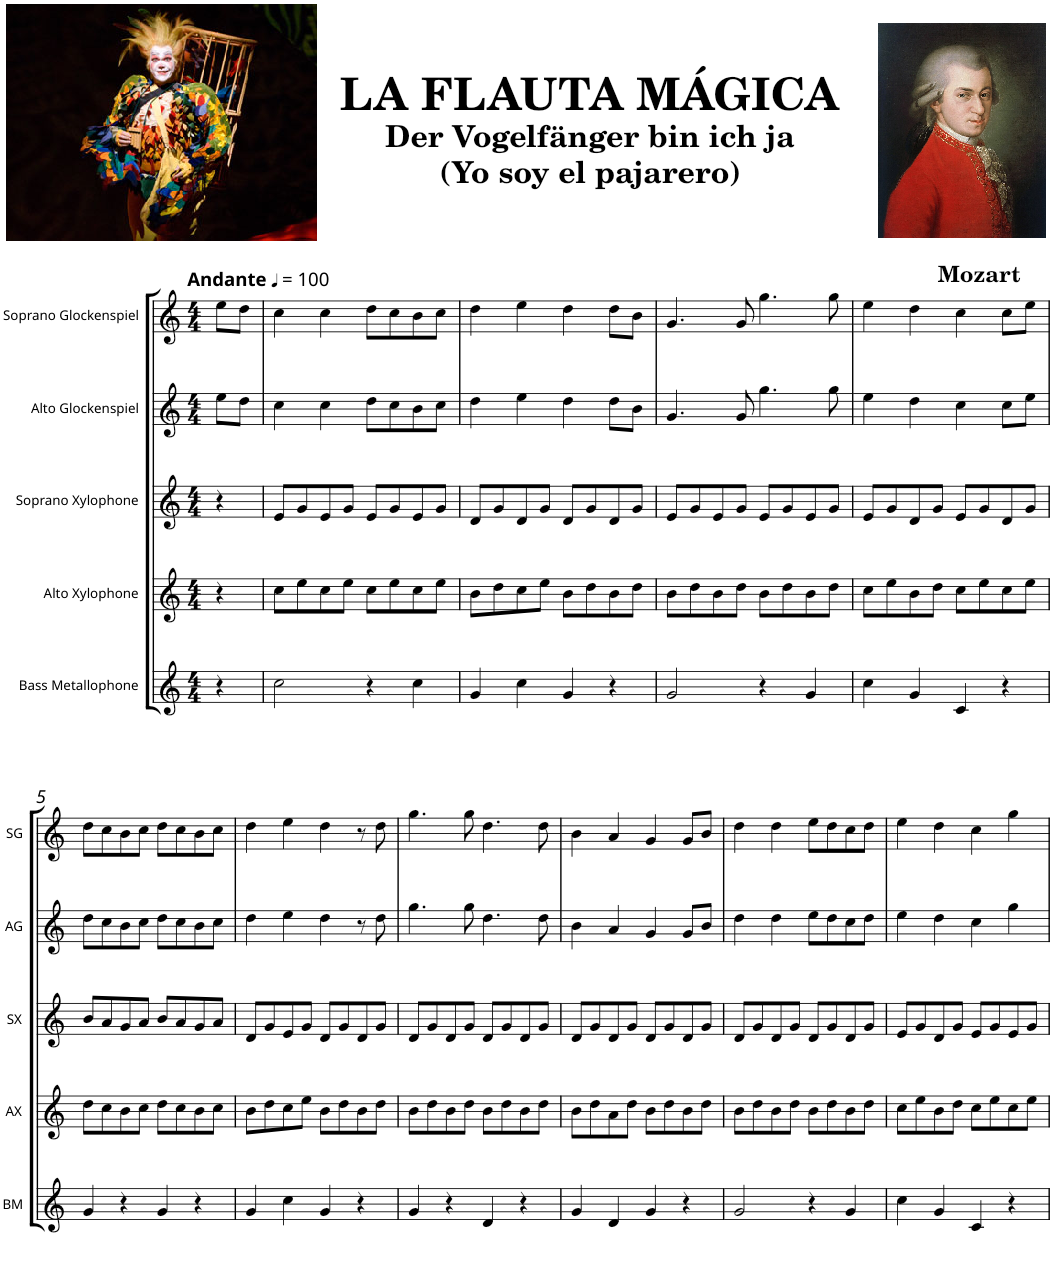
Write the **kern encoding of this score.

**kern	**kern	**kern	**kern	**kern
*part5	*part4	*part3	*part2	*part1
*staff5	*staff4	*staff3	*staff2	*staff1
*I"Bass Metallophone	*I"Alto Xylophone	*I"Soprano Xylophone	*I"Alto Glockenspiel	*I"Soprano Glockenspiel
*I'BM	*I'AX	*I'SX	*I'AG	*I'SG
*clefG2	*clefG2	*clefG2	*clefG2	*clefG2
*Trd7c12	*	*Trd-7c-12	*Trd-7c-12	*Trd-14c-24
*k[]	*k[]	*k[]	*k[]	*k[]
*M4/4	*M4/4	*M4/4	*M4/4	*M4/4
*MM100	*MM100	*MM100	*MM100	*MM100
=	=	=	=	=
!	!	!	!	!LO:TX:a:B:t=Andante
4r	4r	4r	8ee\L	8ee\L
.	.	.	8dd\J	8dd\J
=1	=1	=1	=1	=1
2cc\	8cc\L	8e/L	4cc\	4cc\
.	8ee\	8g/	.	.
.	8cc\	8e/	4cc\	4cc\
.	8ee\J	8g/J	.	.
4r	8cc\L	8e/L	8dd\L	8dd\L
.	8ee\	8g/	8cc\	8cc\
4cc\	8cc\	8e/	8b\	8b\
.	8ee\J	8g/J	8cc\J	8cc\J
=2	=2	=2	=2	=2
4g/	8b\L	8d/L	4dd\	4dd\
.	8dd\	8g/	.	.
4cc\	8cc\	8d/	4ee\	4ee\
.	8ee\J	8g/J	.	.
4g/	8b\L	8d/L	4dd\	4dd\
.	8dd\	8g/	.	.
4r	8b\	8d/	8dd\L	8dd\L
.	8dd\J	8g/J	8b\J	8b\J
=3	=3	=3	=3	=3
2g/	8b\L	8e/L	4.g/	4.g/
.	8dd\	8g/	.	.
.	8b\	8e/	.	.
.	8dd\J	8g/J	8g/	8g/
4r	8b\L	8e/L	4.gg\	4.gg\
.	8dd\	8g/	.	.
4g/	8b\	8e/	.	.
.	8dd\J	8g/J	8gg\	8gg\
=4	=4	=4	=4	=4
4cc\	8cc\L	8e/L	4ee\	4ee\
.	8ee\	8g/	.	.
4g/	8b\	8d/	4dd\	4dd\
.	8dd\J	8g/J	.	.
4c/	8cc\L	8e/L	4cc\	4cc\
.	8ee\	8g/	.	.
4r	8cc\	8d/	8cc\L	8cc\L
.	8ee\J	8g/J	8ee\J	8ee\J
!!LO:LB:g=z
=5	=5	=5	=5	=5
4g/	8dd\L	8b/L	8dd\L	8dd\L
.	8cc\	8a/	8cc\	8cc\
4r	8b\	8g/	8b\	8b\
.	8cc\J	8a/J	8cc\J	8cc\J
4g/	8dd\L	8b/L	8dd\L	8dd\L
.	8cc\	8a/	8cc\	8cc\
4r	8b\	8g/	8b\	8b\
.	8cc\J	8a/J	8cc\J	8cc\J
=6	=6	=6	=6	=6
4g/	8b\L	8d/L	4dd\	4dd\
.	8dd\	8g/	.	.
4cc\	8cc\	8e/	4ee\	4ee\
.	8ee\J	8g/J	.	.
4g/	8b\L	8d/L	4dd\	4dd\
.	8dd\	8g/	.	.
4r	8b\	8d/	8r	8r
.	8dd\J	8g/J	8dd\	8dd\
=7	=7	=7	=7	=7
4g/	8b\L	8d/L	4.gg\	4.gg\
.	8dd\	8g/	.	.
4r	8b\	8d/	.	.
.	8dd\J	8g/J	8gg\	8gg\
4d/	8b\L	8d/L	4.dd\	4.dd\
.	8dd\	8g/	.	.
4r	8b\	8d/	.	.
.	8dd\J	8g/J	8dd\	8dd\
=8	=8	=8	=8	=8
4g/	8b\L	8d/L	4b\	4b\
.	8dd\	8g/	.	.
4d/	8a\	8d/	4a/	4a/
.	8dd\J	8g/J	.	.
4g/	8b\L	8d/L	4g/	4g/
.	8dd\	8g/	.	.
4r	8b\	8d/	8g/L	8g/L
.	8dd\J	8g/J	8b/J	8b/J
=9	=9	=9	=9	=9
2g/	8b\L	8d/L	4dd\	4dd\
.	8dd\	8g/	.	.
.	8b\	8d/	4dd\	4dd\
.	8dd\J	8g/J	.	.
4r	8b\L	8d/L	8ee\L	8ee\L
.	8dd\	8g/	8dd\	8dd\
4g/	8b\	8d/	8cc\	8cc\
.	8dd\J	8g/J	8dd\J	8dd\J
=10	=10	=10	=10	=10
4cc\	8cc\L	8e/L	4ee\	4ee\
.	8ee\	8g/	.	.
4g/	8b\	8d/	4dd\	4dd\
.	8dd\J	8g/J	.	.
4c/	8cc\L	8e/L	4cc\	4cc\
.	8ee\	8g/	.	.
4r	8cc\	8e/	4gg\	4gg\
.	8ee\J	8g/J	.	.
=	=	=	=	=
*-	*-	*-	*-	*-
